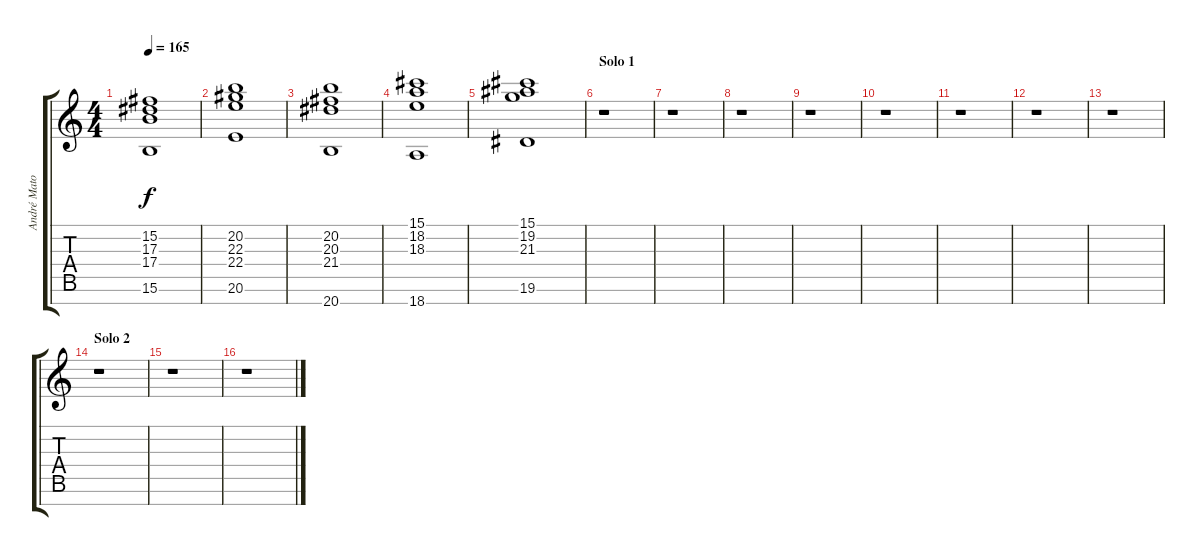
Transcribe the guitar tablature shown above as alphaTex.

\track ("André Matos - SynthStrings 1" "André Mato") {instrument synthstrings1}
\staff {score tabs}
\tuning (Bb4 Eb4 Bb3 Gb3 Db3 Ab2 Eb2) {hide}
\ts (4 4)
\tempo 165
\clef g2
\ks c
(15.2 17.3 17.4 15.6).1{dy f} |
(20.2 22.3 22.4 20.6).1 |
(20.2 20.3 21.4 20.7).1 |
(15.1 18.2 18.3 18.7).1 |
(15.1 19.2 21.3 19.6).1 |
\section ("" "Solo 1")
r.1 |
r.1 |
r.1 |
r.1 |
r.1 |
r.1 |
r.1 |
r.1 |
\section ("" "Solo 2")
r.1 |
r.1 |
r.1
